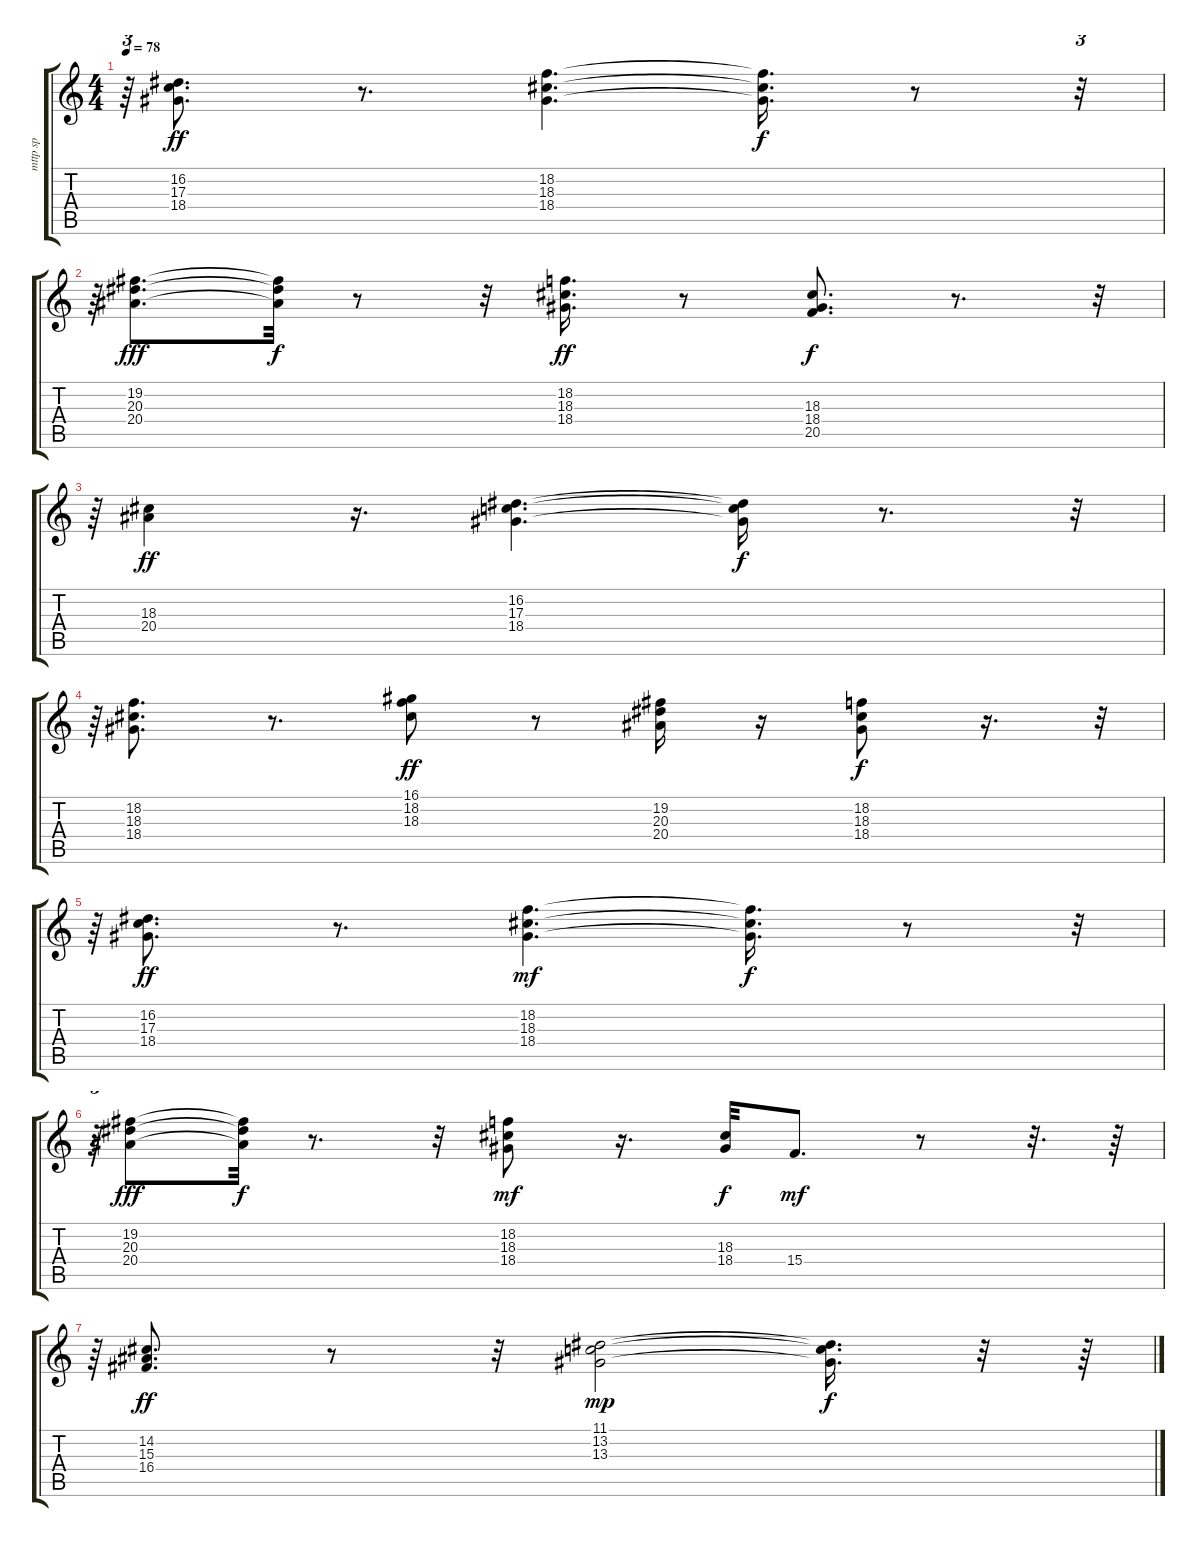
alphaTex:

\track ("mttp sp" "mttp sp") {instrument panflute}
\staff {score tabs}
\tuning (E4 B3 G3 D3 A2 E2) {hide}
\ts (4 4)
\tempo 78
\clef g2
\ks c
r.64{tu (3 2) dy mf} (16.2 17.3 18.4).8{d dy ff volume 13} r.8{d} (18.2 18.3 18.4).4{d volume 12} (18.2{t} 18.3{t} 18.4{t}).16{d dy f} r.8 r.32{tu (3 2)} |
r.64{tu (3 2)} (19.2 20.3 20.4).8{d dy fff volume 12} (19.2{t} 20.3{t} 20.4{t}).32{dy f} r.8 r.32 (18.2 18.3 18.4).16{d dy ff volume 12} r.8 (18.3 18.4 20.5).8{d dy f volume 11} r.8{d} r.32{tu (3 2)} |
r.64{tu (3 2)} (18.3 20.4).4{dy ff volume 11} r.16{d} (16.2 17.3 18.4).4{d volume 10} (16.2{t} 17.3{t} 18.4{t}).16{dy f} r.8{d} r.32{tu (3 2)} |
r.64{tu (3 2)} (18.2 18.3 18.4).8{d volume 8} r.8{d} (16.1 18.2 18.3).8{dy ff volume 8} r.8 (19.2 20.3 20.4).16{volume 8} r.16 (18.2 18.3 18.4).8{dy f volume 7} r.16{d} r.32{tu (3 2)} |
r.64{tu (3 2)} (16.2 17.3 18.4).8{d dy ff volume 7} r.8{d} (18.2 18.3 18.4).4{d dy mf volume 6} (18.2{t} 18.3{t} 18.4{t}).16{d dy f} r.8 r.32{tu (3 2)} |
r.64{tu (3 2)} (19.2 20.3 20.4).8{dy fff volume 4} (19.2{t} 20.3{t} 20.4{t}).32{dy f} r.8{d} r.32 (18.2 18.3 18.4).8{dy mf volume 4} r.16{d} (18.3 18.4).32{dy f volume 3} 15.4.8{d dy mf} r.8 r.32{d} r.64 |
r.64{tu (3 2)} (14.2 15.3 16.4).8{d dy ff volume 2} r.8 r.32 (11.1 13.2 13.3).2{dy mp volume 1} (11.1{t} 13.2{t} 13.3{t}).16{d dy f} r.32 r.64
